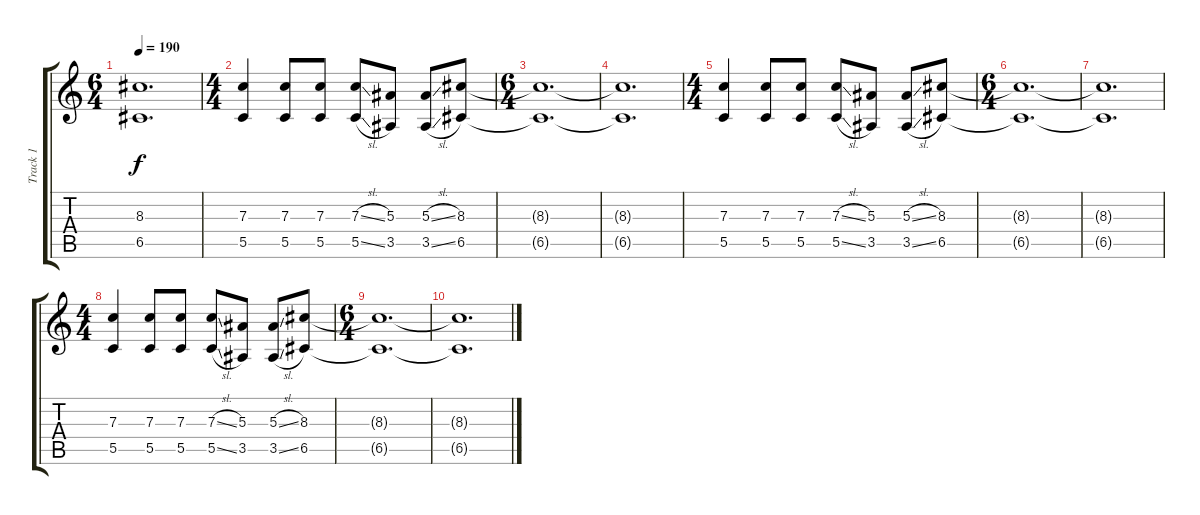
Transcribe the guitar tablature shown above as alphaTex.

\track ("Track 1" "Track 1") {instrument distortionguitar}
\staff {score tabs}
\tuning (D4 A3 F3 C3 G2 C2) {hide}
\ts (6 4)
\tempo 190
\clef g2
\ks c
(8.3{t} 6.5{t}).1{d dy f} |
\ts (4 4)
(7.3 5.5).4 (7.3 5.5).8 (7.3 5.5).8 (7.3{sl} 5.5{sl}).8 (5.3 3.5).8 (5.3{sl} 3.5{sl}).8 (8.3 6.5).8 |
\ts (6 4)
(8.3{t} 6.5{t}).1{d} |
(8.3{t} 6.5{t}).1{d} |
\ts (4 4)
(7.3 5.5).4 (7.3 5.5).8 (7.3 5.5).8 (7.3{sl} 5.5{sl}).8 (5.3 3.5).8 (5.3{sl} 3.5{sl}).8 (8.3 6.5).8 |
\ts (6 4)
(8.3{t} 6.5{t}).1{d} |
(8.3{t} 6.5{t}).1{d} |
\ts (4 4)
(7.3 5.5).4 (7.3 5.5).8 (7.3 5.5).8 (7.3{sl} 5.5{sl}).8 (5.3 3.5).8 (5.3{sl} 3.5{sl}).8 (8.3 6.5).8 |
\ts (6 4)
(8.3{t} 6.5{t}).1{d} |
(8.3{t} 6.5{t}).1{d}
